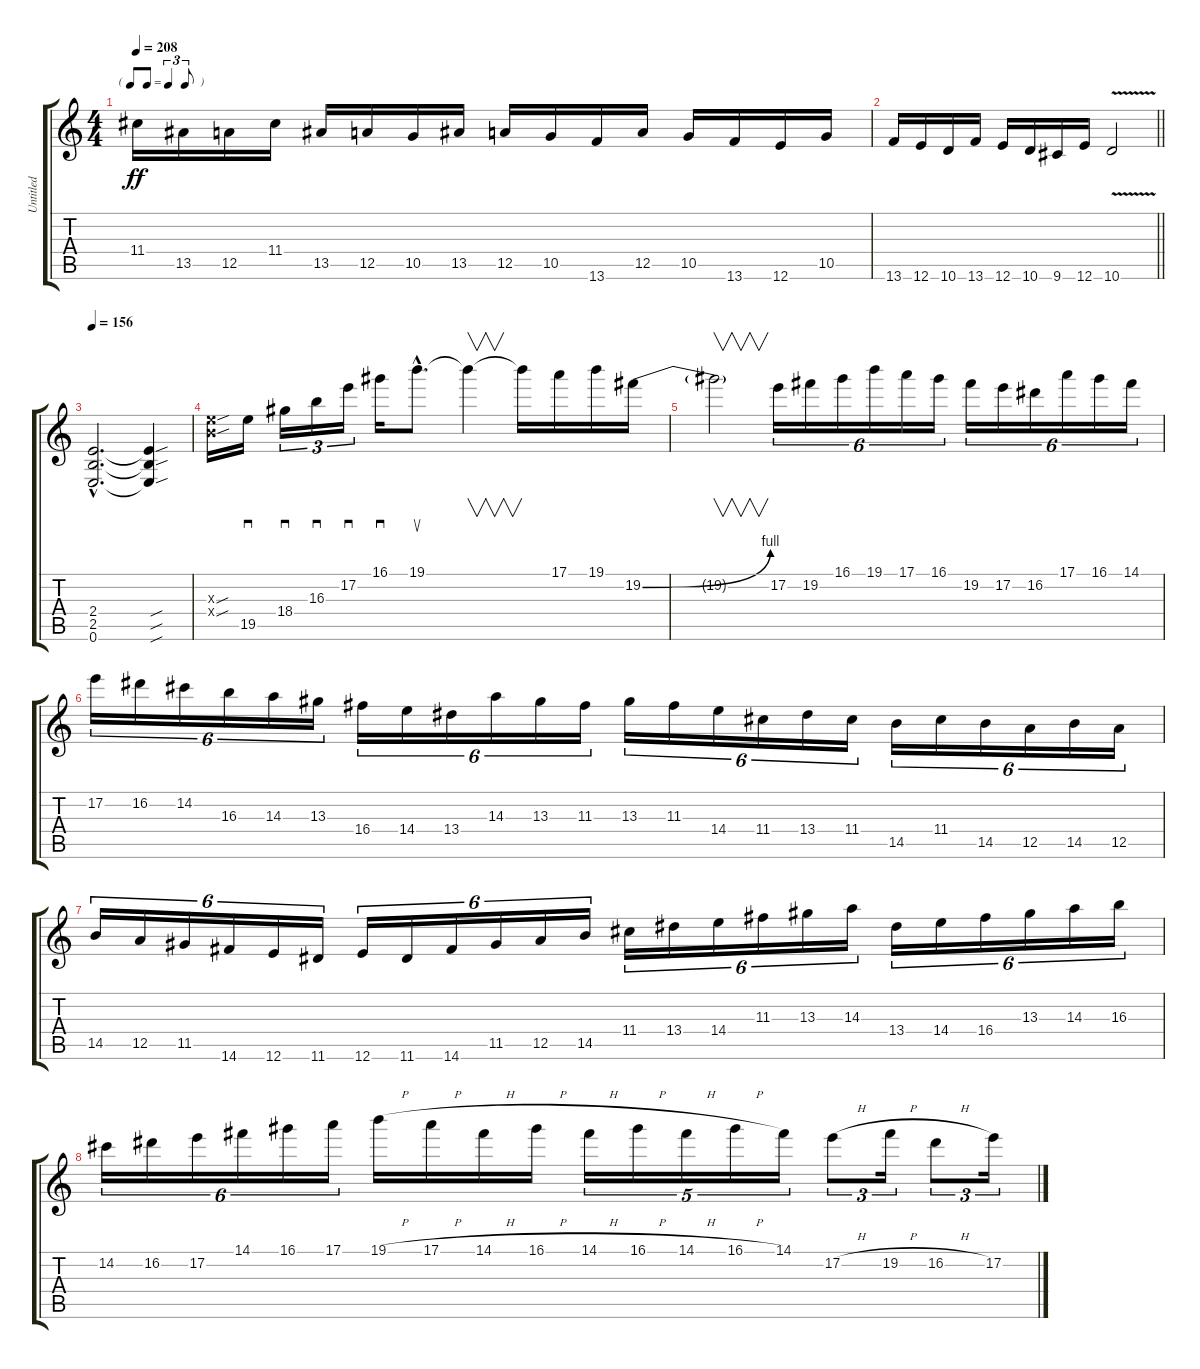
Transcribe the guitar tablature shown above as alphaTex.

\track ("Untitled" "Untitled") {instrument overdrivenguitar}
\staff {score tabs}
\tuning (E4 B3 G3 D3 A2 E2) {hide}
\ts (4 4)
\tf triplet8th
\tempo 208
\clef g2
\ks c
11.4.16{dy ff} 13.5.16 12.5.16 11.4.16 13.5.16 12.5.16 10.5.16 13.5.16 12.5.16 10.5.16 13.6.16 12.5.16 10.5.16 13.6.16 12.6.16 10.5.16 |
\barLineRight lightlight
13.6.16 12.6.16 10.6.16 13.6.16 12.6.16 10.6.16 9.6.16 12.6.16 10.6{v}.2 |
\tempo 156
(2.4{hac} 2.5{hac} 0.6{hac}).2{d} (2.4{sou t} 2.5{sou t} 0.6{sou t}).4 |
(9.3{sou x} 9.4{sou x}).16 19.5.16{sd} 18.4.16{sd tu (3 2)} 16.3.16{sd tu (3 2)} 17.2.16{sd tu (3 2)} 16.1.16{sd} 19.1{hac}.8{d su} 19.1{t}.4{v} 19.1{t}.16 17.1.16 19.1.16 19.2{be (bend 0 0 60 4)}.16 |
19.2{t}.2{v} 17.2.16{tu (6 4)} 19.2.16{tu (6 4)} 16.1.16{tu (6 4)} 19.1.16{tu (6 4)} 17.1.16{tu (6 4)} 16.1.16{tu (6 4)} 19.2.16{tu (6 4)} 17.2.16{tu (6 4)} 16.2.16{tu (6 4)} 17.1.16{tu (6 4)} 16.1.16{tu (6 4)} 14.1.16{tu (6 4)} |
17.2.16{tu (6 4)} 16.2.16{tu (6 4)} 14.2.16{tu (6 4)} 16.3.16{tu (6 4)} 14.3.16{tu (6 4)} 13.3.16{tu (6 4)} 16.4.16{tu (6 4)} 14.4.16{tu (6 4)} 13.4.16{tu (6 4)} 14.3.16{tu (6 4)} 13.3.16{tu (6 4)} 11.3.16{tu (6 4)} 13.3.16{tu (6 4)} 11.3.16{tu (6 4)} 14.4.16{tu (6 4)} 11.4.16{tu (6 4)} 13.4.16{tu (6 4)} 11.4.16{tu (6 4)} 14.5.16{tu (6 4)} 11.4.16{tu (6 4)} 14.5.16{tu (6 4)} 12.5.16{tu (6 4)} 14.5.16{tu (6 4)} 12.5.16{tu (6 4)} |
14.5.16{tu (6 4)} 12.5.16{tu (6 4)} 11.5.16{tu (6 4)} 14.6.16{tu (6 4)} 12.6.16{tu (6 4)} 11.6.16{tu (6 4)} 12.6.16{tu (6 4)} 11.6.16{tu (6 4)} 14.6.16{tu (6 4)} 11.5.16{tu (6 4)} 12.5.16{tu (6 4)} 14.5.16{tu (6 4)} 11.4.16{tu (6 4)} 13.4.16{tu (6 4)} 14.4.16{tu (6 4)} 11.3.16{tu (6 4)} 13.3.16{tu (6 4)} 14.3.16{tu (6 4)} 13.4.16{tu (6 4)} 14.4.16{tu (6 4)} 16.4.16{tu (6 4)} 13.3.16{tu (6 4)} 14.3.16{tu (6 4)} 16.3.16{tu (6 4)} |
14.2.16{tu (6 4)} 16.2.16{tu (6 4)} 17.2.16{tu (6 4)} 14.1.16{tu (6 4)} 16.1.16{tu (6 4)} 17.1.16{tu (6 4)} 19.1{h}.16 17.1{h}.16 14.1{h}.16 16.1{h}.16 14.1{h}.16{tu (5 4)} 16.1{h}.16{tu (5 4)} 14.1{h}.16{tu (5 4)} 16.1{h}.16{tu (5 4)} 14.1.16{tu (5 4)} 17.2{h}.8{tu (3 2)} 19.2{h}.16{tu (3 2)} 16.2{h}.8{tu (3 2)} 17.2{sl}.16{tu (3 2)}
